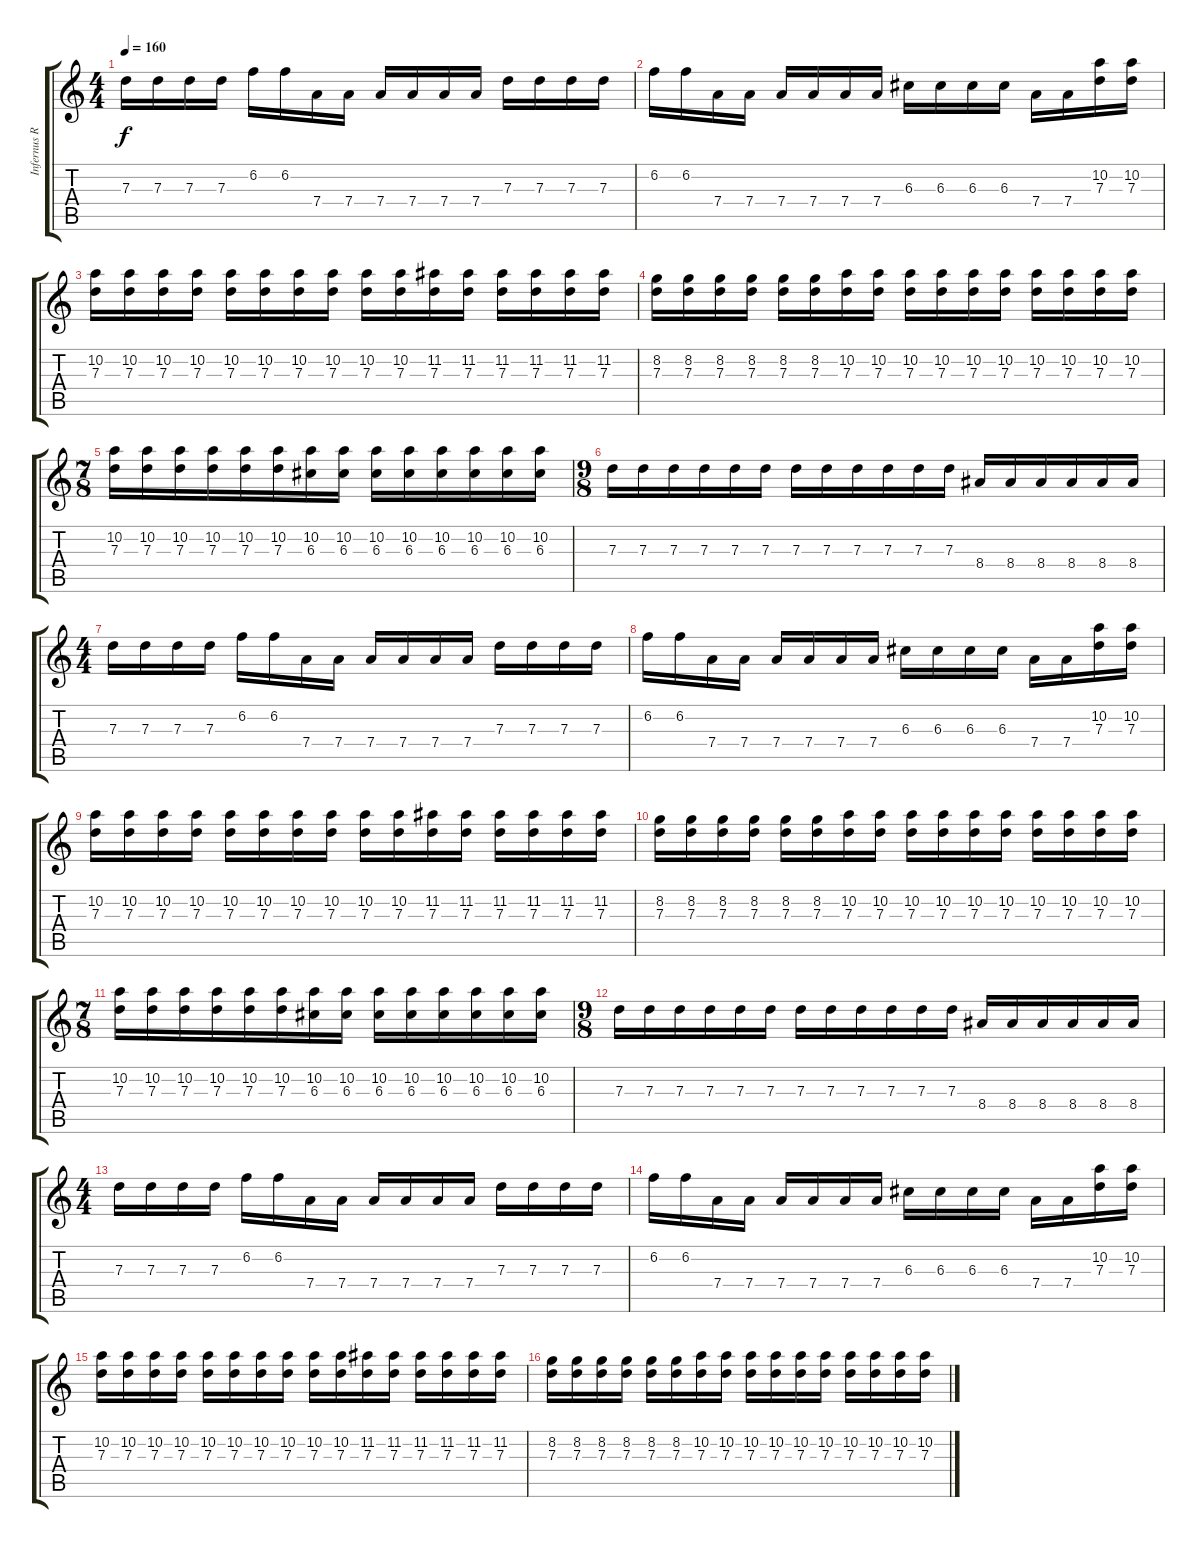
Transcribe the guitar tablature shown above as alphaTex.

\track ("Infernus Rythmn" "Infernus R") {instrument overdrivenguitar}
\staff {score tabs}
\tuning (E4 B3 G3 D3 A2 E2) {hide}
\ts (4 4)
\tempo 160
\clef g2
\ks c
7.3.16{dy f} 7.3.16 7.3.16 7.3.16 6.2.16 6.2.16 7.4.16 7.4.16 7.4.16 7.4.16 7.4.16 7.4.16 7.3.16 7.3.16 7.3.16 7.3.16 |
6.2.16 6.2.16 7.4.16 7.4.16 7.4.16 7.4.16 7.4.16 7.4.16 6.3.16 6.3.16 6.3.16 6.3.16 7.4.16 7.4.16 (10.2 7.3).16 (10.2 7.3).16 |
(10.2 7.3).16 (10.2 7.3).16 (10.2 7.3).16 (10.2 7.3).16 (10.2 7.3).16 (10.2 7.3).16 (10.2 7.3).16 (10.2 7.3).16 (10.2 7.3).16 (10.2 7.3).16 (11.2 7.3).16 (11.2 7.3).16 (11.2 7.3).16 (11.2 7.3).16 (11.2 7.3).16 (11.2 7.3).16 |
(8.2 7.3).16 (8.2 7.3).16 (8.2 7.3).16 (8.2 7.3).16 (8.2 7.3).16 (8.2 7.3).16 (10.2 7.3).16 (10.2 7.3).16 (10.2 7.3).16 (10.2 7.3).16 (10.2 7.3).16 (10.2 7.3).16 (10.2 7.3).16 (10.2 7.3).16 (10.2 7.3).16 (10.2 7.3).16 |
\ts (7 8)
(10.2 7.3).16 (10.2 7.3).16 (10.2 7.3).16 (10.2 7.3).16 (10.2 7.3).16 (10.2 7.3).16 (10.2 6.3).16 (10.2 6.3).16 (10.2 6.3).16 (10.2 6.3).16 (10.2 6.3).16 (10.2 6.3).16 (10.2 6.3).16 (10.2 6.3).16 |
\ts (9 8)
7.3.16 7.3.16 7.3.16 7.3.16 7.3.16 7.3.16 7.3.16 7.3.16 7.3.16 7.3.16 7.3.16 7.3.16 8.4.16 8.4.16 8.4.16 8.4.16 8.4.16 8.4.16 |
\ts (4 4)
7.3.16 7.3.16 7.3.16 7.3.16 6.2.16 6.2.16 7.4.16 7.4.16 7.4.16 7.4.16 7.4.16 7.4.16 7.3.16 7.3.16 7.3.16 7.3.16 |
6.2.16 6.2.16 7.4.16 7.4.16 7.4.16 7.4.16 7.4.16 7.4.16 6.3.16 6.3.16 6.3.16 6.3.16 7.4.16 7.4.16 (10.2 7.3).16 (10.2 7.3).16 |
(10.2 7.3).16 (10.2 7.3).16 (10.2 7.3).16 (10.2 7.3).16 (10.2 7.3).16 (10.2 7.3).16 (10.2 7.3).16 (10.2 7.3).16 (10.2 7.3).16 (10.2 7.3).16 (11.2 7.3).16 (11.2 7.3).16 (11.2 7.3).16 (11.2 7.3).16 (11.2 7.3).16 (11.2 7.3).16 |
(8.2 7.3).16 (8.2 7.3).16 (8.2 7.3).16 (8.2 7.3).16 (8.2 7.3).16 (8.2 7.3).16 (10.2 7.3).16 (10.2 7.3).16 (10.2 7.3).16 (10.2 7.3).16 (10.2 7.3).16 (10.2 7.3).16 (10.2 7.3).16 (10.2 7.3).16 (10.2 7.3).16 (10.2 7.3).16 |
\ts (7 8)
(10.2 7.3).16 (10.2 7.3).16 (10.2 7.3).16 (10.2 7.3).16 (10.2 7.3).16 (10.2 7.3).16 (10.2 6.3).16 (10.2 6.3).16 (10.2 6.3).16 (10.2 6.3).16 (10.2 6.3).16 (10.2 6.3).16 (10.2 6.3).16 (10.2 6.3).16 |
\ts (9 8)
7.3.16 7.3.16 7.3.16 7.3.16 7.3.16 7.3.16 7.3.16 7.3.16 7.3.16 7.3.16 7.3.16 7.3.16 8.4.16 8.4.16 8.4.16 8.4.16 8.4.16 8.4.16 |
\ts (4 4)
7.3.16 7.3.16 7.3.16 7.3.16 6.2.16 6.2.16 7.4.16 7.4.16 7.4.16 7.4.16 7.4.16 7.4.16 7.3.16 7.3.16 7.3.16 7.3.16 |
6.2.16 6.2.16 7.4.16 7.4.16 7.4.16 7.4.16 7.4.16 7.4.16 6.3.16 6.3.16 6.3.16 6.3.16 7.4.16 7.4.16 (10.2 7.3).16 (10.2 7.3).16 |
(10.2 7.3).16 (10.2 7.3).16 (10.2 7.3).16 (10.2 7.3).16 (10.2 7.3).16 (10.2 7.3).16 (10.2 7.3).16 (10.2 7.3).16 (10.2 7.3).16 (10.2 7.3).16 (11.2 7.3).16 (11.2 7.3).16 (11.2 7.3).16 (11.2 7.3).16 (11.2 7.3).16 (11.2 7.3).16 |
(8.2 7.3).16 (8.2 7.3).16 (8.2 7.3).16 (8.2 7.3).16 (8.2 7.3).16 (8.2 7.3).16 (10.2 7.3).16 (10.2 7.3).16 (10.2 7.3).16 (10.2 7.3).16 (10.2 7.3).16 (10.2 7.3).16 (10.2 7.3).16 (10.2 7.3).16 (10.2 7.3).16 (10.2 7.3).16
